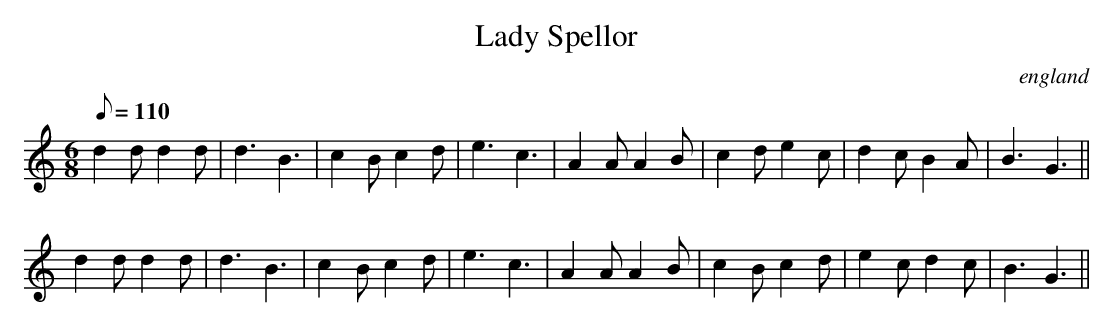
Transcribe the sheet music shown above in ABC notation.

X:1
T:Lady Spellor
O:england
M:6/8
L:1/8
Q:110
K:GMix
d2d d2d|d3 B3|c2B c2d|e3 c3|A2A A2B|c2d e2c|d2c B2A|B3 G3||
d2d d2d|d3 B3|c2B c2d|e3 c3|A2A A2B|c2B c2d|e2c d2c|B3 G3||
